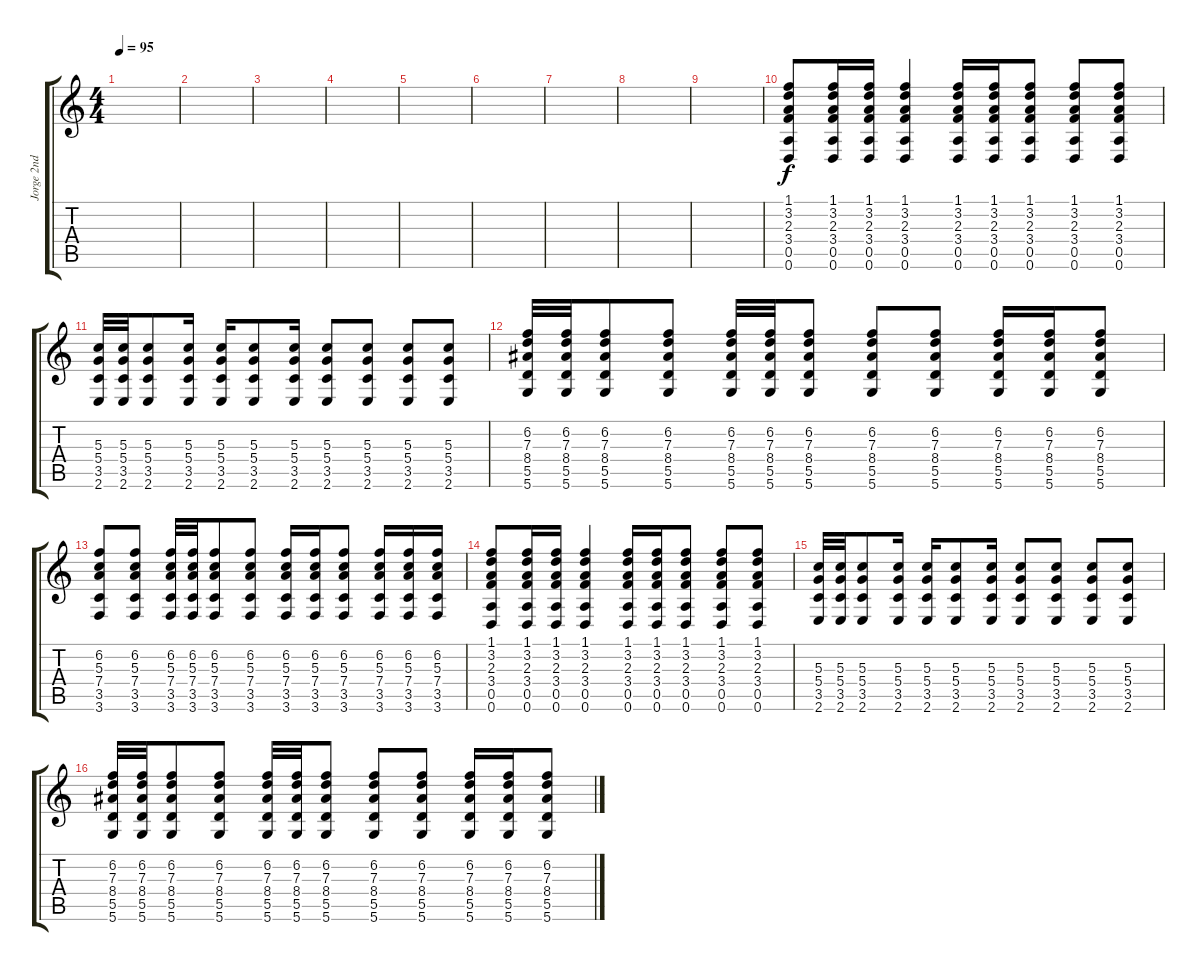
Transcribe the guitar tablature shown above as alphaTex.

\track ("Jorge 2nd guitar acoustic" "Jorge 2nd ") {instrument acousticguitarsteel}
\staff {score tabs}
\tuning (E4 B3 G3 D3 A2 D2) {hide}
\ts (4 4)
\tempo 95
\clef g2
\ks c
|
|
|
|
|
|
|
|
|
(1.1 3.2 2.3 3.4 0.5 0.6).8 (1.1 3.2 2.3 3.4 0.5 0.6).16 (1.1 3.2 2.3 3.4 0.5 0.6).16 (1.1 3.2 2.3 3.4 0.5 0.6).4 (1.1 3.2 2.3 3.4 0.5 0.6).16 (1.1 3.2 2.3 3.4 0.5 0.6).16 (1.1 3.2 2.3 3.4 0.5 0.6).8 (1.1 3.2 2.3 3.4 0.5 0.6).8 (1.1 3.2 2.3 3.4 0.5 0.6).8 |
(5.3 5.4 3.5 2.6).32 (5.3 5.4 3.5 2.6).32 (5.3 5.4 3.5 2.6).8 (5.3 5.4 3.5 2.6).16 (5.3 5.4 3.5 2.6).16 (5.3 5.4 3.5 2.6).8 (5.3 5.4 3.5 2.6).16 (5.3 5.4 3.5 2.6).8 (5.3 5.4 3.5 2.6).8 (5.3 5.4 3.5 2.6).8 (5.3 5.4 3.5 2.6).8 |
(6.2 7.3 8.4 5.5 5.6).32 (6.2 7.3 8.4 5.5 5.6).32 (6.2 7.3 8.4 5.5 5.6).8 (6.2 7.3 8.4 5.5 5.6).8 (6.2 7.3 8.4 5.5 5.6).32 (6.2 7.3 8.4 5.5 5.6).32 (6.2 7.3 8.4 5.5 5.6).8 (6.2 7.3 8.4 5.5 5.6).8 (6.2 7.3 8.4 5.5 5.6).8 (6.2 7.3 8.4 5.5 5.6).16 (6.2 7.3 8.4 5.5 5.6).16 (6.2 7.3 8.4 5.5 5.6).8 |
(6.2 5.3 7.4 3.5 3.6).8 (6.2 5.3 7.4 3.5 3.6).8 (6.2 5.3 7.4 3.5 3.6).32 (6.2 5.3 7.4 3.5 3.6).32 (6.2 5.3 7.4 3.5 3.6).8 (6.2 5.3 7.4 3.5 3.6).8 (6.2 5.3 7.4 3.5 3.6).16 (6.2 5.3 7.4 3.5 3.6).16 (6.2 5.3 7.4 3.5 3.6).8 (6.2 5.3 7.4 3.5 3.6).16 (6.2 5.3 7.4 3.5 3.6).16 (6.2 5.3 7.4 3.5 3.6).16 |
(1.1 3.2 2.3 3.4 0.5 0.6).8 (1.1 3.2 2.3 3.4 0.5 0.6).16 (1.1 3.2 2.3 3.4 0.5 0.6).16 (1.1 3.2 2.3 3.4 0.5 0.6).4 (1.1 3.2 2.3 3.4 0.5 0.6).16 (1.1 3.2 2.3 3.4 0.5 0.6).16 (1.1 3.2 2.3 3.4 0.5 0.6).8 (1.1 3.2 2.3 3.4 0.5 0.6).8 (1.1 3.2 2.3 3.4 0.5 0.6).8 |
(5.3 5.4 3.5 2.6).32 (5.3 5.4 3.5 2.6).32 (5.3 5.4 3.5 2.6).8 (5.3 5.4 3.5 2.6).16 (5.3 5.4 3.5 2.6).16 (5.3 5.4 3.5 2.6).8 (5.3 5.4 3.5 2.6).16 (5.3 5.4 3.5 2.6).8 (5.3 5.4 3.5 2.6).8 (5.3 5.4 3.5 2.6).8 (5.3 5.4 3.5 2.6).8 |
(6.2 7.3 8.4 5.5 5.6).32 (6.2 7.3 8.4 5.5 5.6).32 (6.2 7.3 8.4 5.5 5.6).8 (6.2 7.3 8.4 5.5 5.6).8 (6.2 7.3 8.4 5.5 5.6).32 (6.2 7.3 8.4 5.5 5.6).32 (6.2 7.3 8.4 5.5 5.6).8 (6.2 7.3 8.4 5.5 5.6).8 (6.2 7.3 8.4 5.5 5.6).8 (6.2 7.3 8.4 5.5 5.6).16 (6.2 7.3 8.4 5.5 5.6).16 (6.2 7.3 8.4 5.5 5.6).8
